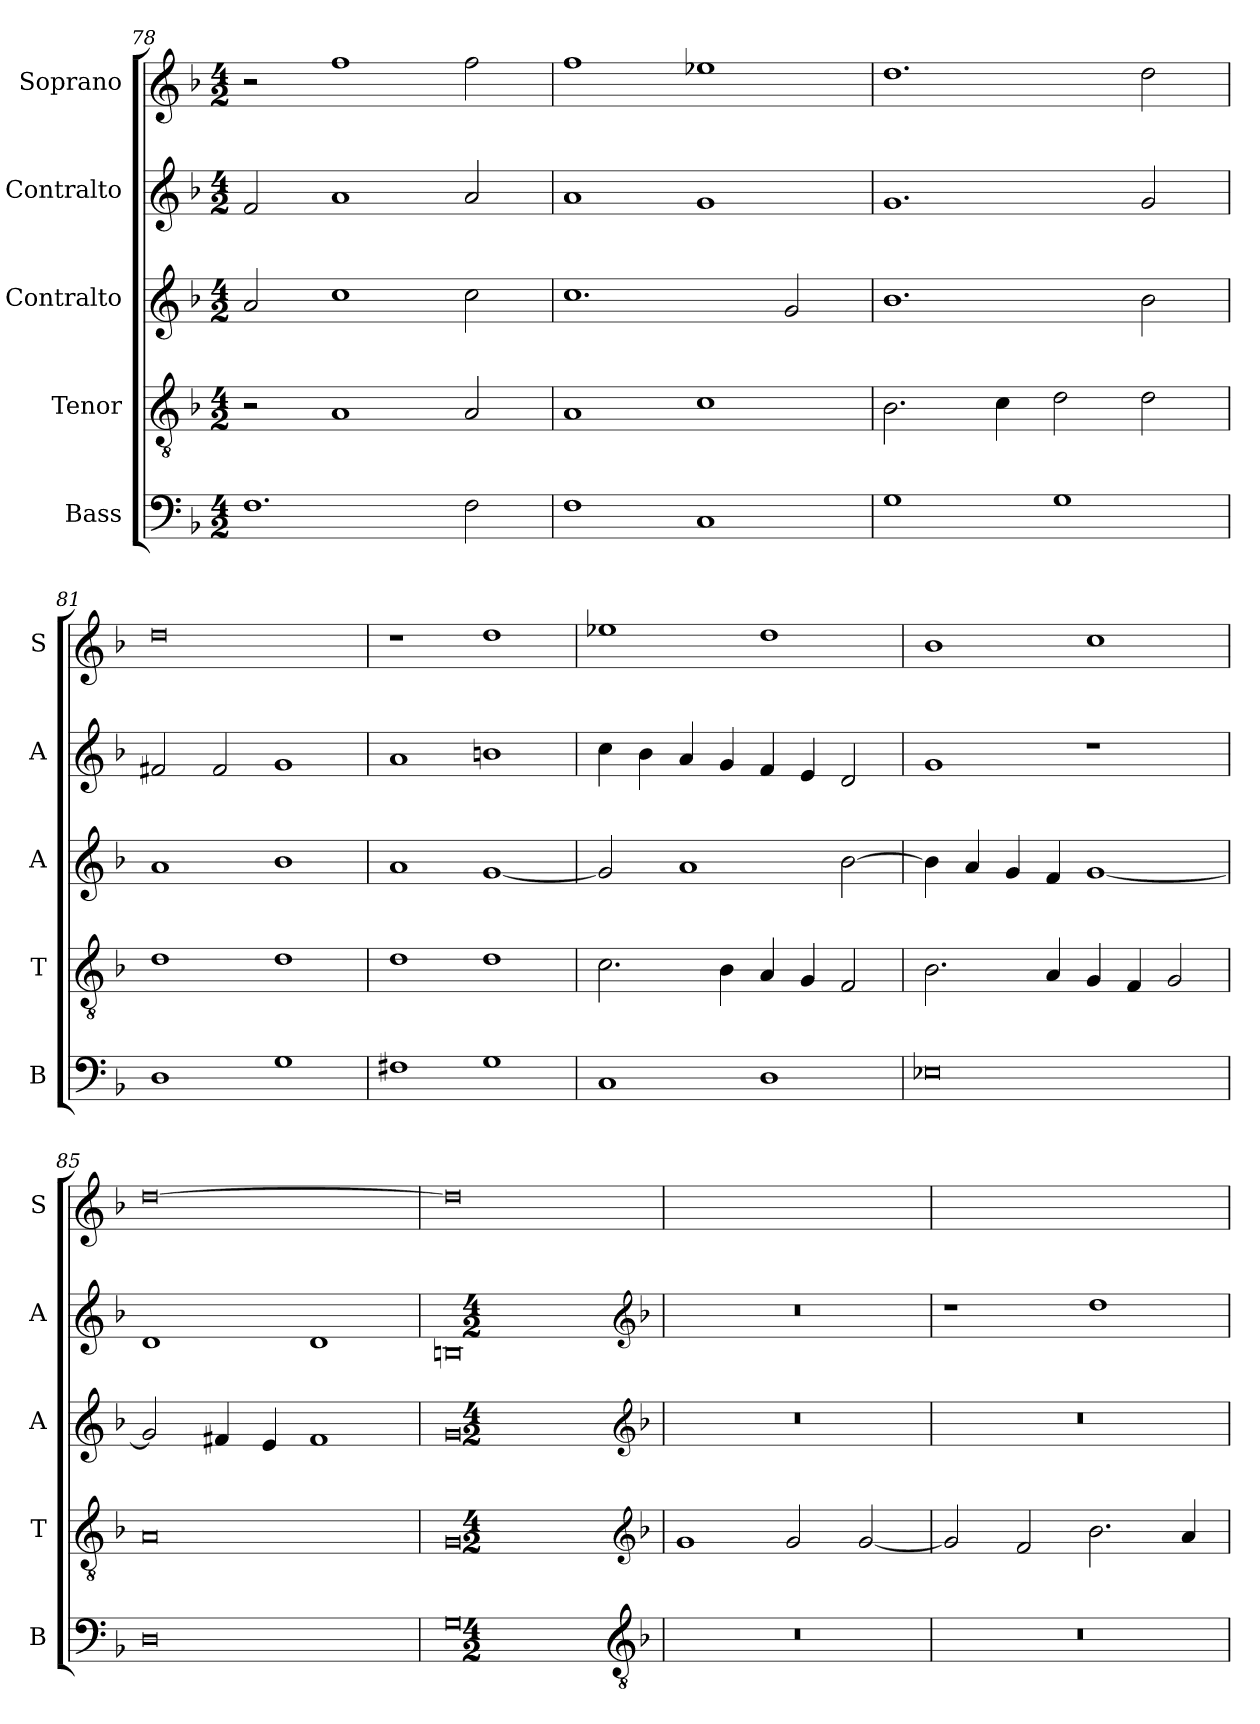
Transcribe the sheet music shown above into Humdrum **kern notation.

**kern	**kern	**kern	**kern	**kern
*part5	*part4	*part3	*part2	*part1
*staff5	*staff4	*staff3	*staff2	*staff1
*I"Bass	*I"Tenor	*I"Contralto	*I"Contralto	*I"Soprano
*I'B	*I'T	*I'A	*I'A	*I'S
*clefF4	*clefGv2	*clefG2	*clefG2	*clefG2
*k[b-]	*k[b-]	*k[b-]	*k[b-]	*k[b-]
*G:dor	*G:dor	*G:dor	*G:dor	*G:dor
*M4/2	*M4/2	*M4/2	*M4/2	*M4/2
=78	=78	=78	=78	=78
1.F	2r	2a	2f	2r
.	1A	1cc	1a	1ff
2F	2A	2cc	2a	2ff
=79	=79	=79	=79	=79
1F	1A	1.cc	1a	1ff
1C	1c	.	1g	1ee-X
.	.	2g	.	.
=80	=80	=80	=80	=80
1G	2.B-	1.b-	1.g	1.dd
.	4c	.	.	.
1G	2d	.	.	.
.	2d	2b-	2g	2dd
=81	=81	=81	=81	=81
1D	1d	1a	2f#X	0dd
.	.	.	2f#	.
1G	1d	1b-	1g	.
=82	=82	=82	=82	=82
1F#X	1d	1a	1a	1r
1G	1d	[1g	1bn	1dd
=83	=83	=83	=83	=83
1C	2.c	2g]	4cc	1ee-X
.	.	.	4b-	.
.	.	1a	4a	.
.	4B-	.	4g	.
1D	4A	.	4f	1dd
.	4G	.	4e	.
.	2F	[2b-	2d	.
=84	=84	=84	=84	=84
0E-X	2.B-	4b-]	1g	1b-
.	.	4a	.	.
.	.	4g	.	.
.	4A	4f	.	.
.	4G	[1g	1r	1cc
.	4F	.	.	.
.	2G	.	.	.
=85	=85	=85	=85	=85
0D	0A	2g]	1d	[0dd
.	.	4f#X	.	.
.	.	4e	.	.
.	.	1f#	1d	.
=86	=86	=86	=86	=86
0G	0G	0g	0Bn	0dd]
*clefGv2	*clefG2	*clefG2	*clefG2	*
*k[b-]	*k[b-]	*k[b-]	*k[b-]	*
*G:dor	*G:dor	*G:dor	*G:dor	*
*M4/2	*M4/2	*M4/2	*M4/2	*
=87	=87	=87	=87	=87
0r	1g	0r	0r	0ryy
.	2g	.	.	.
.	[2g	.	.	.
=88	=88	=88	=88	=88
0r	2g]	0r	1r	0ryy
.	2f	.	.	.
.	2.b-	.	1dd	.
.	4a	.	.	.
=	=	=	=	=
*-	*-	*-	*-	*-
